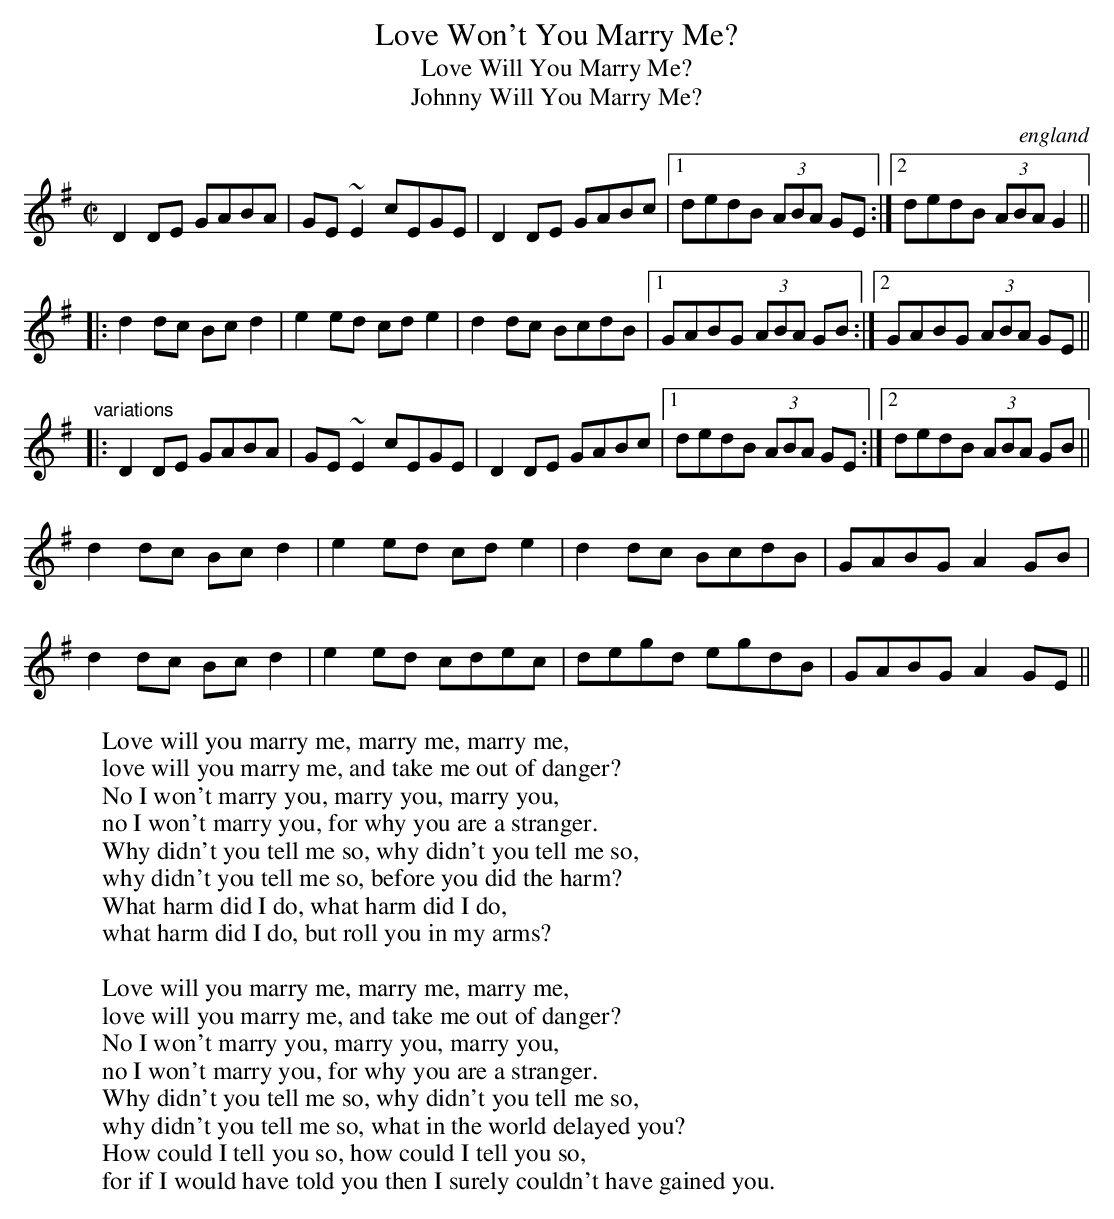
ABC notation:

X:1
T:Love Won't You Marry Me?
T:Love Will You Marry Me?
T:Johnny Will You Marry Me?
O:england
M:C|
L:1/8
W:Love will you marry me, marry me, marry me,
W:love will you marry me, and take me out of danger?
W:No I won't marry you, marry you, marry you,
W:no I won't marry you, for why you are a stranger.
W:Why didn't you tell me so, why didn't you tell me so,
W:why didn't you tell me so, before you did the harm?
W:What harm did I do, what harm did I do,
W:what harm did I do, but roll you in my arms?
W:
W:Love will you marry me, marry me, marry me,
W:love will you marry me, and take me out of danger?
W:No I won't marry you, marry you, marry you,
W:no I won't marry you, for why you are a stranger.
W:Why didn't you tell me so, why didn't you tell me so,
W:why didn't you tell me so, what in the world delayed you?
W:How could I tell you so, how could I tell you so,
W:for if I would have told you then I surely couldn't have gained you.
K:G
D2DE GABA|GE~E2 cEGE|D2DE GABc|[1 dedB (3ABA GE:|[2 dedB (3ABA G2||
|:d2dc Bcd2|e2ed cde2|d2dc BcdB|[1 GABG (3ABA GB:|[2 GABG (3ABA GE||
"variations"
|:D2DE GABA|GE~E2 cEGE|D2DE GABc|[1 dedB (3ABA GE:|[2 dedB (3ABA GB||
d2dc Bcd2|e2ed cde2|d2dc BcdB|GABG A2GB|
d2dc Bcd2|e2ed cdec|degd egdB|GABG A2GE||
